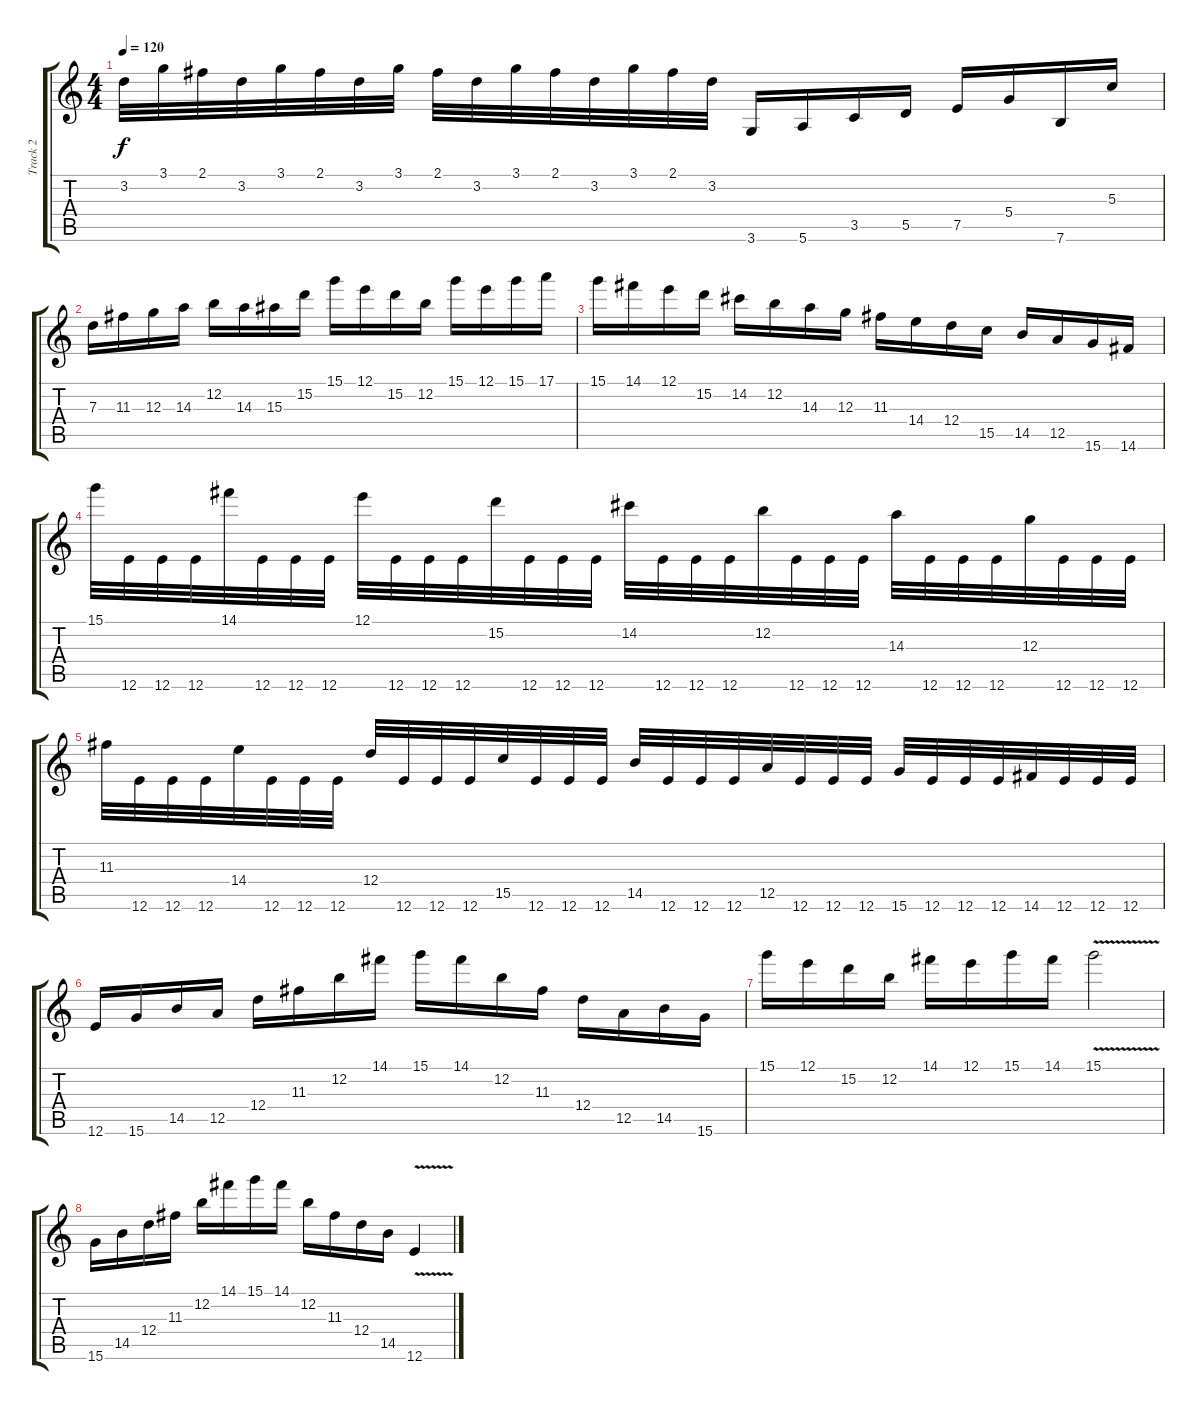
\track ("Track 2" "Track 2") {instrument overdrivenguitar}
\staff {score tabs}
\tuning (E4 B3 G3 D3 A2 E2) {hide}
\ts (4 4)
\tempo 120
\clef g2
\ks c
3.2.32{dy f} 3.1.32 2.1.32 3.2.32 3.1.32 2.1.32 3.2.32 3.1.32 2.1.32 3.2.32 3.1.32 2.1.32 3.2.32 3.1.32 2.1.32 3.2.32 3.6.16 5.6.16 3.5.16 5.5.16 7.5.16 5.4.16 7.6.16 5.3.16 |
7.3.16 11.3.16 12.3.16 14.3.16 12.2.16 14.3.16 15.3.16 15.2.16 15.1.16 12.1.16 15.2.16 12.2.16 15.1.16 12.1.16 15.1.16 17.1.16 |
15.1.16 14.1.16 12.1.16 15.2.16 14.2.16 12.2.16 14.3.16 12.3.16 11.3.16 14.4.16 12.4.16 15.5.16 14.5.16 12.5.16 15.6.16 14.6.16 |
15.1.32 12.6.32 12.6.32 12.6.32 14.1.32 12.6.32 12.6.32 12.6.32 12.1.32 12.6.32 12.6.32 12.6.32 15.2.32 12.6.32 12.6.32 12.6.32 14.2.32 12.6.32 12.6.32 12.6.32 12.2.32 12.6.32 12.6.32 12.6.32 14.3.32 12.6.32 12.6.32 12.6.32 12.3.32 12.6.32 12.6.32 12.6.32 |
11.3.32 12.6.32 12.6.32 12.6.32 14.4.32 12.6.32 12.6.32 12.6.32 12.4.32 12.6.32 12.6.32 12.6.32 15.5.32 12.6.32 12.6.32 12.6.32 14.5.32 12.6.32 12.6.32 12.6.32 12.5.32 12.6.32 12.6.32 12.6.32 15.6.32 12.6.32 12.6.32 12.6.32 14.6.32 12.6.32 12.6.32 12.6.32 |
12.6.16 15.6.16 14.5.16 12.5.16 12.4.16 11.3.16 12.2.16 14.1.16 15.1.16 14.1.16 12.2.16 11.3.16 12.4.16 12.5.16 14.5.16 15.6.16 |
15.1.16 12.1.16 15.2.16 12.2.16 14.1.16 12.1.16 15.1.16 14.1.16 15.1{v}.2 |
15.6.16 14.5.16 12.4.16 11.3.16 12.2.16 14.1.16 15.1.16 14.1.16 12.2.16 11.3.16 12.4.16 14.5.16 12.6{v}.4
